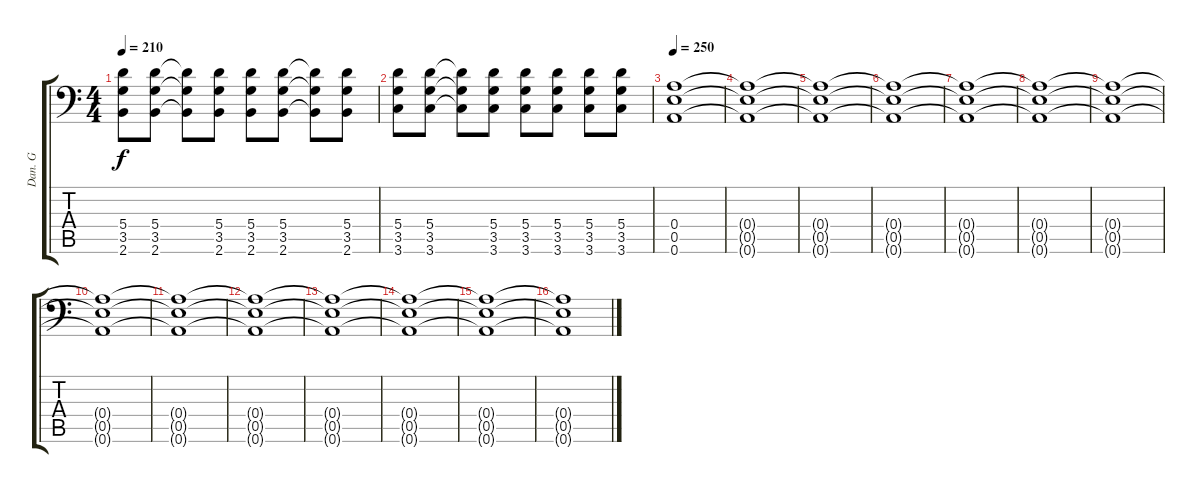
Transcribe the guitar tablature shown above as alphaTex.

\track ("Dan. G" "Dan. G") {instrument distortionguitar}
\staff {score tabs}
\tuning (B3 Gb3 D3 A2 E2 A1) {hide}
\ts (4 4)
\tempo 210
\clef f4
\ks c
(5.4 3.5 2.6).8{dy f} (5.4 3.5 2.6).8 (5.4{t} 3.5{t} 2.6{t}).8 (5.4 3.5 2.6).8 (5.4 3.5 2.6).8 (5.4 3.5 2.6).8 (5.4{t} 3.5{t} 2.6{t}).8 (5.4 3.5 2.6).8 |
(5.4 3.5 3.6).8 (5.4 3.5 3.6).8 (5.4{t} 3.5{t} 3.6{t}).8 (5.4 3.5 3.6).8 (5.4 3.5 3.6).8 (5.4 3.5 3.6).8 (5.4 3.5 3.6).8 (5.4 3.5 3.6).8 |
\tempo 250
(0.4 0.5 0.6).1 |
(0.4{t} 0.5{t} 0.6{t}).1 |
(0.4{t} 0.5{t} 0.6{t}).1 |
(0.4{t} 0.5{t} 0.6{t}).1 |
(0.4{t} 0.5{t} 0.6{t}).1 |
(0.4{t} 0.5{t} 0.6{t}).1 |
(0.4{t} 0.5{t} 0.6{t}).1 |
(0.4{t} 0.5{t} 0.6{t}).1 |
(0.4{t} 0.5{t} 0.6{t}).1 |
(0.4{t} 0.5{t} 0.6{t}).1 |
(0.4{t} 0.5{t} 0.6{t}).1 |
(0.4{t} 0.5{t} 0.6{t}).1 |
(0.4{t} 0.5{t} 0.6{t}).1 |
(0.4{t} 0.5{t} 0.6{t}).1
